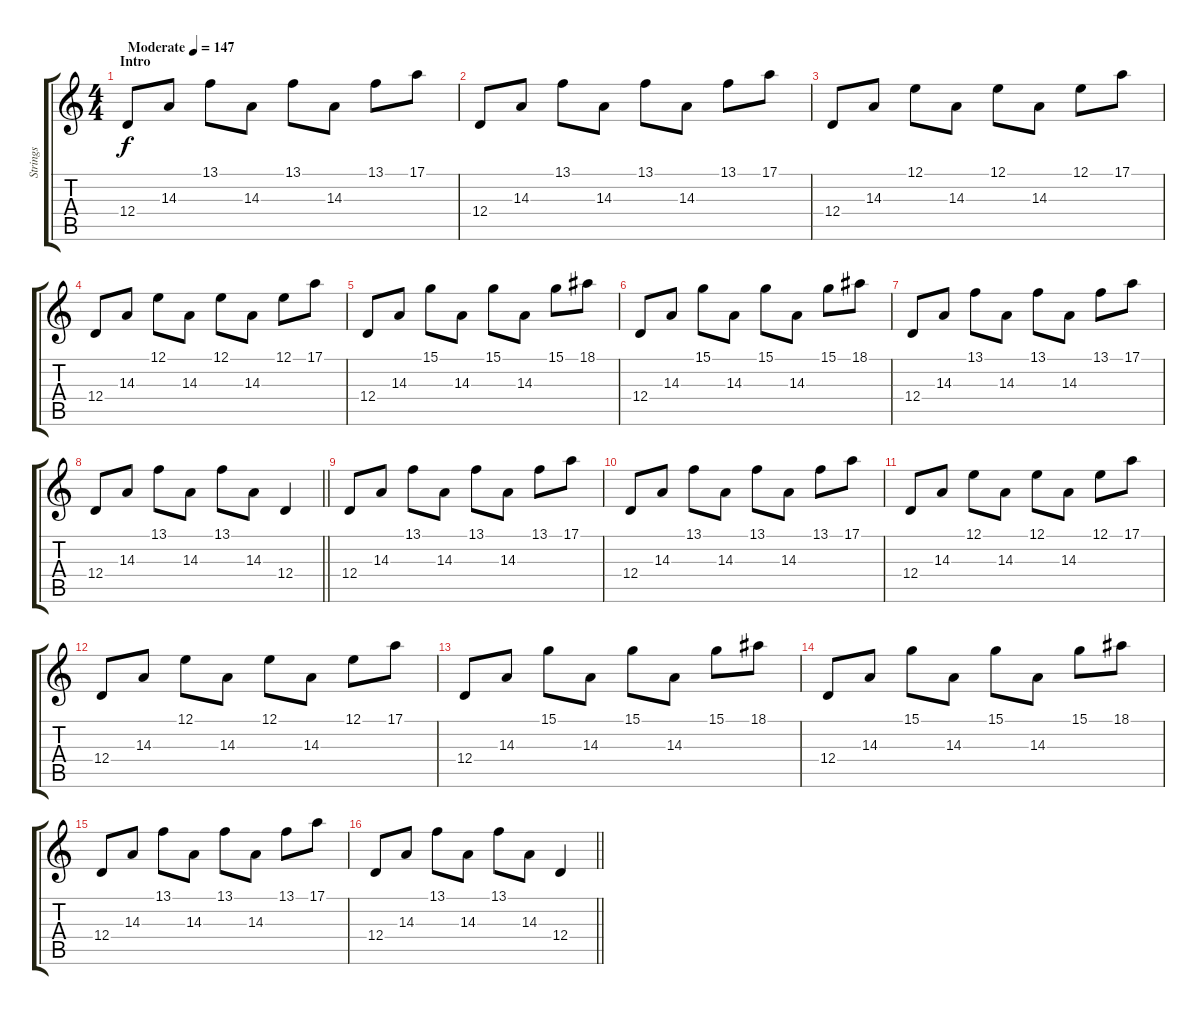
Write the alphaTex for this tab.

\track ("Strings" "Strings") {instrument stringensemble1}
\staff {score tabs}
\tuning (E4 B3 G3 D3 A2 E2) {hide}
\ts (4 4)
\section ("" "Intro")
\tempo (147 "Moderate")
\clef g2
\ks c
12.4.8{dy f instrument stringensemble1} 14.3.8 13.1.8 14.3.8 13.1.8 14.3.8 13.1.8 17.1.8 |
12.4.8 14.3.8 13.1.8 14.3.8 13.1.8 14.3.8 13.1.8 17.1.8 |
12.4.8 14.3.8 12.1.8 14.3.8 12.1.8 14.3.8 12.1.8 17.1.8 |
12.4.8 14.3.8 12.1.8 14.3.8 12.1.8 14.3.8 12.1.8 17.1.8 |
12.4.8 14.3.8 15.1.8 14.3.8 15.1.8 14.3.8 15.1.8 18.1.8 |
12.4.8 14.3.8 15.1.8 14.3.8 15.1.8 14.3.8 15.1.8 18.1.8 |
12.4.8 14.3.8 13.1.8 14.3.8 13.1.8 14.3.8 13.1.8 17.1.8 |
\barLineRight lightlight
12.4.8 14.3.8 13.1.8 14.3.8 13.1.8 14.3.8 12.4.4 |
12.4.8 14.3.8 13.1.8 14.3.8 13.1.8 14.3.8 13.1.8 17.1.8 |
12.4.8 14.3.8 13.1.8 14.3.8 13.1.8 14.3.8 13.1.8 17.1.8 |
12.4.8 14.3.8 12.1.8 14.3.8 12.1.8 14.3.8 12.1.8 17.1.8 |
12.4.8 14.3.8 12.1.8 14.3.8 12.1.8 14.3.8 12.1.8 17.1.8 |
12.4.8 14.3.8 15.1.8 14.3.8 15.1.8 14.3.8 15.1.8 18.1.8 |
12.4.8 14.3.8 15.1.8 14.3.8 15.1.8 14.3.8 15.1.8 18.1.8 |
12.4.8 14.3.8 13.1.8 14.3.8 13.1.8 14.3.8 13.1.8 17.1.8 |
\barLineRight lightlight
12.4.8 14.3.8 13.1.8 14.3.8 13.1.8 14.3.8 12.4.4
